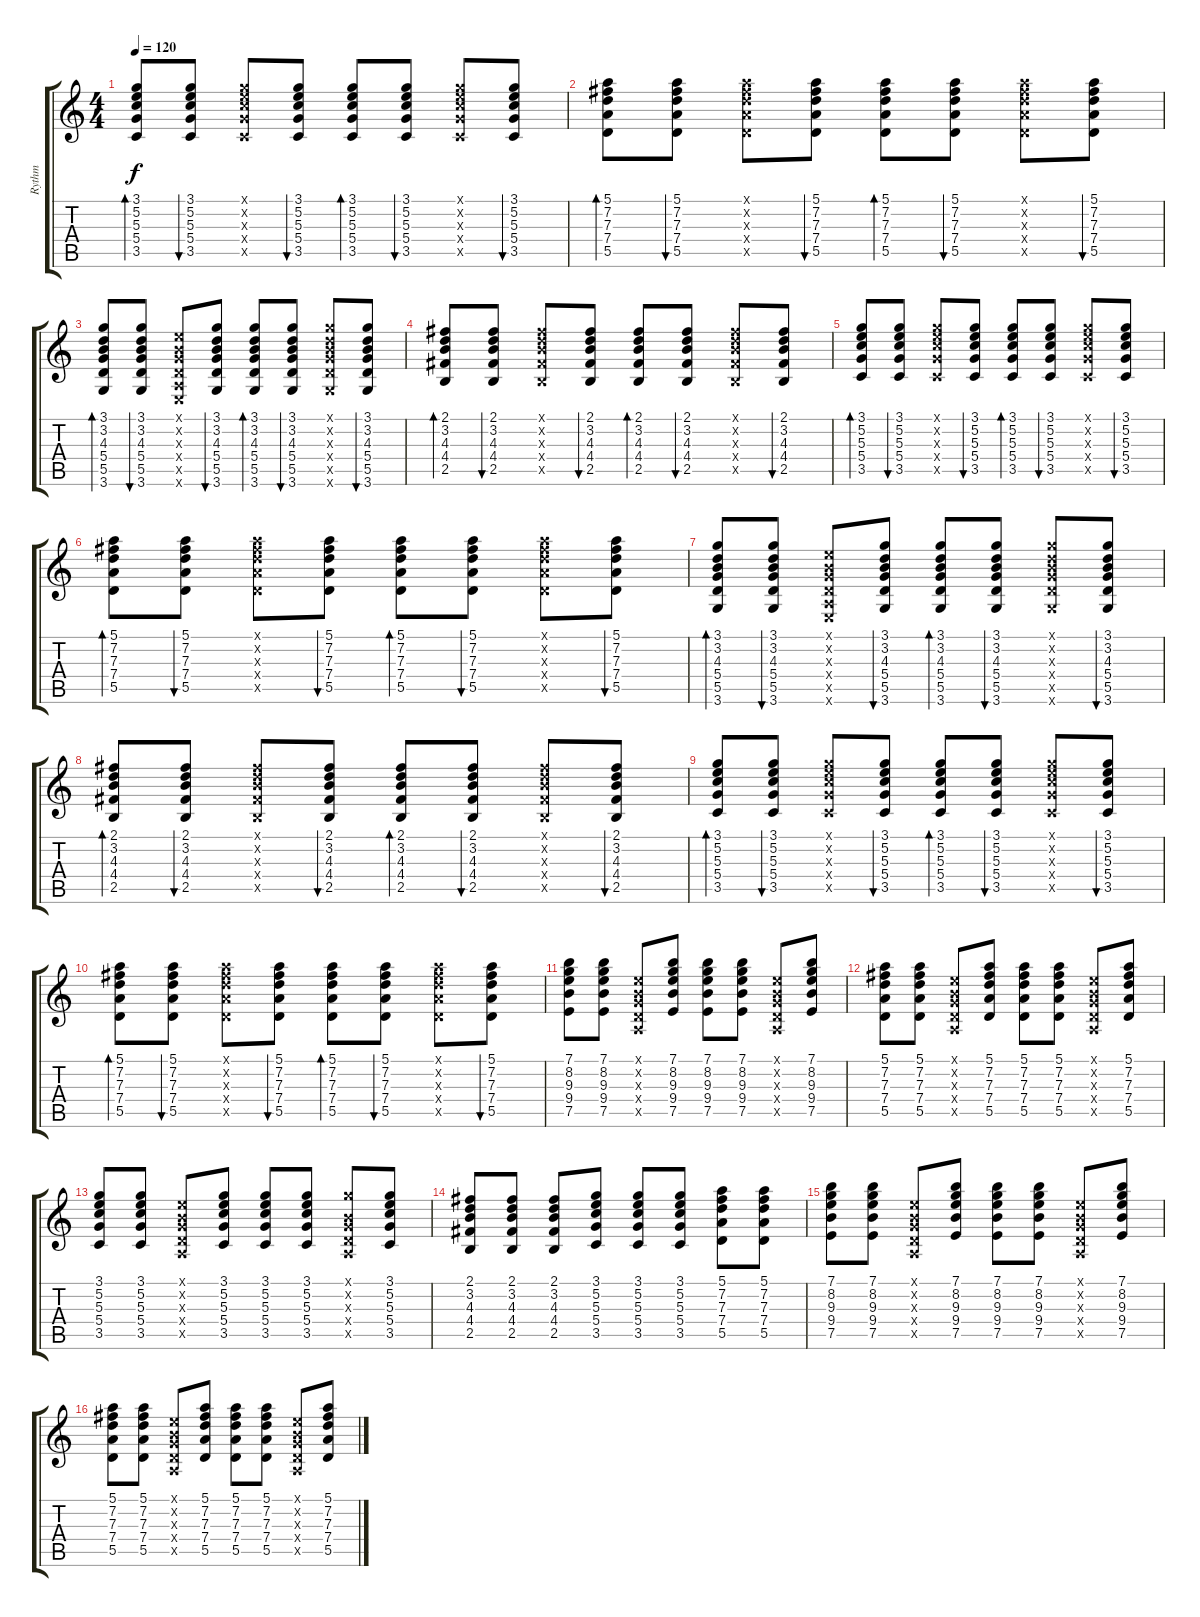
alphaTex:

\track ("Rythm" "Rythm") {instrument acousticguitarsteel}
\staff {score tabs}
\tuning (E4 B3 G3 D3 A2 E2) {hide}
\ts (4 4)
\tempo 120
\clef g2
\ks c
(3.1 5.2 5.3 5.4 3.5).8{bd 60 dy f} (3.1 5.2 5.3 5.4 3.5).8{bu 60} (3.1{x} 5.2{x} 5.3{x} 5.4{x} 3.5{x}).8 (3.1 5.2 5.3 5.4 3.5).8{bu 60} (3.1 5.2 5.3 5.4 3.5).8{bd 60} (3.1 5.2 5.3 5.4 3.5).8{bu 60} (3.1{x} 5.2{x} 5.3{x} 5.4{x} 3.5{x}).8 (3.1 5.2 5.3 5.4 3.5).8{bu 60} |
(5.1 7.2 7.3 7.4 5.5).8{bd 60} (5.1 7.2 7.3 7.4 5.5).8{bu 60} (5.1{x} 7.2{x} 7.3{x} 7.4{x} 5.5{x}).8 (5.1 7.2 7.3 7.4 5.5).8{bu 60} (5.1 7.2 7.3 7.4 5.5).8{bd 60} (5.1 7.2 7.3 7.4 5.5).8{bu 60} (5.1{x} 7.2{x} 7.3{x} 7.4{x} 5.5{x}).8 (5.1 7.2 7.3 7.4 5.5).8{bu 60} |
(3.1 3.2 4.3 5.4 5.5 3.6).8{bd 60} (3.1 3.2 4.3 5.4 5.5 3.6).8{bu 60} (0.1{x} 0.2{x} 0.3{x} 0.4{x} 0.5{x} 0.6{x}).8 (3.1 3.2 4.3 5.4 5.5 3.6).8{bu 60} (3.1 3.2 4.3 5.4 5.5 3.6).8{bd 60} (3.1 3.2 4.3 5.4 5.5 3.6).8{bu 60} (3.1{x} 3.2{x} 4.3{x} 5.4{x} 5.5{x} 3.6{x}).8 (3.1 3.2 4.3 5.4 5.5 3.6).8{bu 60} |
(2.1 3.2 4.3 4.4 2.5).8{bd 60} (2.1 3.2 4.3 4.4 2.5).8{bu 60} (2.1{x} 3.2{x} 4.3{x} 4.4{x} 2.5{x}).8 (2.1 3.2 4.3 4.4 2.5).8{bu 60} (2.1 3.2 4.3 4.4 2.5).8{bd 120} (2.1 3.2 4.3 4.4 2.5).8{bu 60} (2.1{x} 3.2{x} 4.3{x} 4.4{x} 2.5{x}).8 (2.1 3.2 4.3 4.4 2.5).8{bu 60} |
(3.1 5.2 5.3 5.4 3.5).8{bd 60} (3.1 5.2 5.3 5.4 3.5).8{bu 60} (3.1{x} 5.2{x} 5.3{x} 5.4{x} 3.5{x}).8 (3.1 5.2 5.3 5.4 3.5).8{bu 60} (3.1 5.2 5.3 5.4 3.5).8{bd 60} (3.1 5.2 5.3 5.4 3.5).8{bu 60} (3.1{x} 5.2{x} 5.3{x} 5.4{x} 3.5{x}).8 (3.1 5.2 5.3 5.4 3.5).8{bu 60} |
(5.1 7.2 7.3 7.4 5.5).8{bd 60} (5.1 7.2 7.3 7.4 5.5).8{bu 60} (5.1{x} 7.2{x} 7.3{x} 7.4{x} 5.5{x}).8 (5.1 7.2 7.3 7.4 5.5).8{bu 60} (5.1 7.2 7.3 7.4 5.5).8{bd 60} (5.1 7.2 7.3 7.4 5.5).8{bu 60} (5.1{x} 7.2{x} 7.3{x} 7.4{x} 5.5{x}).8 (5.1 7.2 7.3 7.4 5.5).8{bu 60} |
(3.1 3.2 4.3 5.4 5.5 3.6).8{bd 60} (3.1 3.2 4.3 5.4 5.5 3.6).8{bu 60} (0.1{x} 0.2{x} 0.3{x} 0.4{x} 0.5{x} 0.6{x}).8 (3.1 3.2 4.3 5.4 5.5 3.6).8{bu 60} (3.1 3.2 4.3 5.4 5.5 3.6).8{bd 60} (3.1 3.2 4.3 5.4 5.5 3.6).8{bu 60} (3.1{x} 3.2{x} 4.3{x} 5.4{x} 5.5{x} 3.6{x}).8 (3.1 3.2 4.3 5.4 5.5 3.6).8{bu 60} |
(2.1 3.2 4.3 4.4 2.5).8{bd 60} (2.1 3.2 4.3 4.4 2.5).8{bu 60} (2.1{x} 3.2{x} 4.3{x} 4.4{x} 2.5{x}).8 (2.1 3.2 4.3 4.4 2.5).8{bu 60} (2.1 3.2 4.3 4.4 2.5).8{bd 120} (2.1 3.2 4.3 4.4 2.5).8{bu 60} (2.1{x} 3.2{x} 4.3{x} 4.4{x} 2.5{x}).8 (2.1 3.2 4.3 4.4 2.5).8{bu 60} |
(3.1 5.2 5.3 5.4 3.5).8{bd 60} (3.1 5.2 5.3 5.4 3.5).8{bu 60} (3.1{x} 5.2{x} 5.3{x} 5.4{x} 3.5{x}).8 (3.1 5.2 5.3 5.4 3.5).8{bu 60} (3.1 5.2 5.3 5.4 3.5).8{bd 60} (3.1 5.2 5.3 5.4 3.5).8{bu 60} (3.1{x} 5.2{x} 5.3{x} 5.4{x} 3.5{x}).8 (3.1 5.2 5.3 5.4 3.5).8{bu 60} |
(5.1 7.2 7.3 7.4 5.5).8{bd 60} (5.1 7.2 7.3 7.4 5.5).8{bu 60} (5.1{x} 7.2{x} 7.3{x} 7.4{x} 5.5{x}).8 (5.1 7.2 7.3 7.4 5.5).8{bu 60} (5.1 7.2 7.3 7.4 5.5).8{bd 60} (5.1 7.2 7.3 7.4 5.5).8{bu 60} (5.1{x} 7.2{x} 7.3{x} 7.4{x} 5.5{x}).8 (5.1 7.2 7.3 7.4 5.5).8{bu 60} |
(7.1 8.2 9.3 9.4 7.5).8 (7.1 8.2 9.3 9.4 7.5).8 (0.1{x} 0.2{x} 0.3{x} 0.4{x} 0.5{x}).8 (7.1 8.2 9.3 9.4 7.5).8 (7.1 8.2 9.3 9.4 7.5).8 (7.1 8.2 9.3 9.4 7.5).8 (0.1{x} 0.2{x} 0.3{x} 0.4{x} 0.5{x}).8 (7.1 8.2 9.3 9.4 7.5).8 |
(5.1 7.2 7.3 7.4 5.5).8 (5.1 7.2 7.3 7.4 5.5).8 (0.1{x} 0.2{x} 0.3{x} 0.4{x} 0.5{x}).8 (5.1 7.2 7.3 7.4 5.5).8 (5.1 7.2 7.3 7.4 5.5).8 (5.1 7.2 7.3 7.4 5.5).8 (0.1{x} 0.2{x} 0.3{x} 0.4{x} 0.5{x}).8 (5.1 7.2 7.3 7.4 5.5).8 |
(3.1 5.2 5.3 5.4 3.5).8 (3.1 5.2 5.3 5.4 3.5).8 (0.1{x} 0.2{x} 0.3{x} 0.4{x} 0.5{x}).8 (3.1 5.2 5.3 5.4 3.5).8 (3.1 5.2 5.3 5.4 3.5).8 (3.1 5.2 5.3 5.4 3.5).8 (3.1{x} 0.2{x} 0.3{x} 0.4{x} 0.5{x}).8 (3.1 5.2 5.3 5.4 3.5).8 |
(2.1 3.2 4.3 4.4 2.5).8 (2.1 3.2 4.3 4.4 2.5).8 (2.1 3.2 4.3 4.4 2.5).8 (3.1 5.2 5.3 5.4 3.5).8 (3.1 5.2 5.3 5.4 3.5).8 (3.1 5.2 5.3 5.4 3.5).8 (5.1 7.2 7.3 7.4 5.5).8 (5.1 7.2 7.3 7.4 5.5).8 |
(7.1 8.2 9.3 9.4 7.5).8 (7.1 8.2 9.3 9.4 7.5).8 (0.1{x} 0.2{x} 0.3{x} 0.4{x} 0.5{x}).8 (7.1 8.2 9.3 9.4 7.5).8 (7.1 8.2 9.3 9.4 7.5).8 (7.1 8.2 9.3 9.4 7.5).8 (0.1{x} 0.2{x} 0.3{x} 0.4{x} 0.5{x}).8 (7.1 8.2 9.3 9.4 7.5).8 |
(5.1 7.2 7.3 7.4 5.5).8 (5.1 7.2 7.3 7.4 5.5).8 (0.1{x} 0.2{x} 0.3{x} 0.4{x} 0.5{x}).8 (5.1 7.2 7.3 7.4 5.5).8 (5.1 7.2 7.3 7.4 5.5).8 (5.1 7.2 7.3 7.4 5.5).8 (0.1{x} 0.2{x} 0.3{x} 0.4{x} 0.5{x}).8 (5.1 7.2 7.3 7.4 5.5).8
